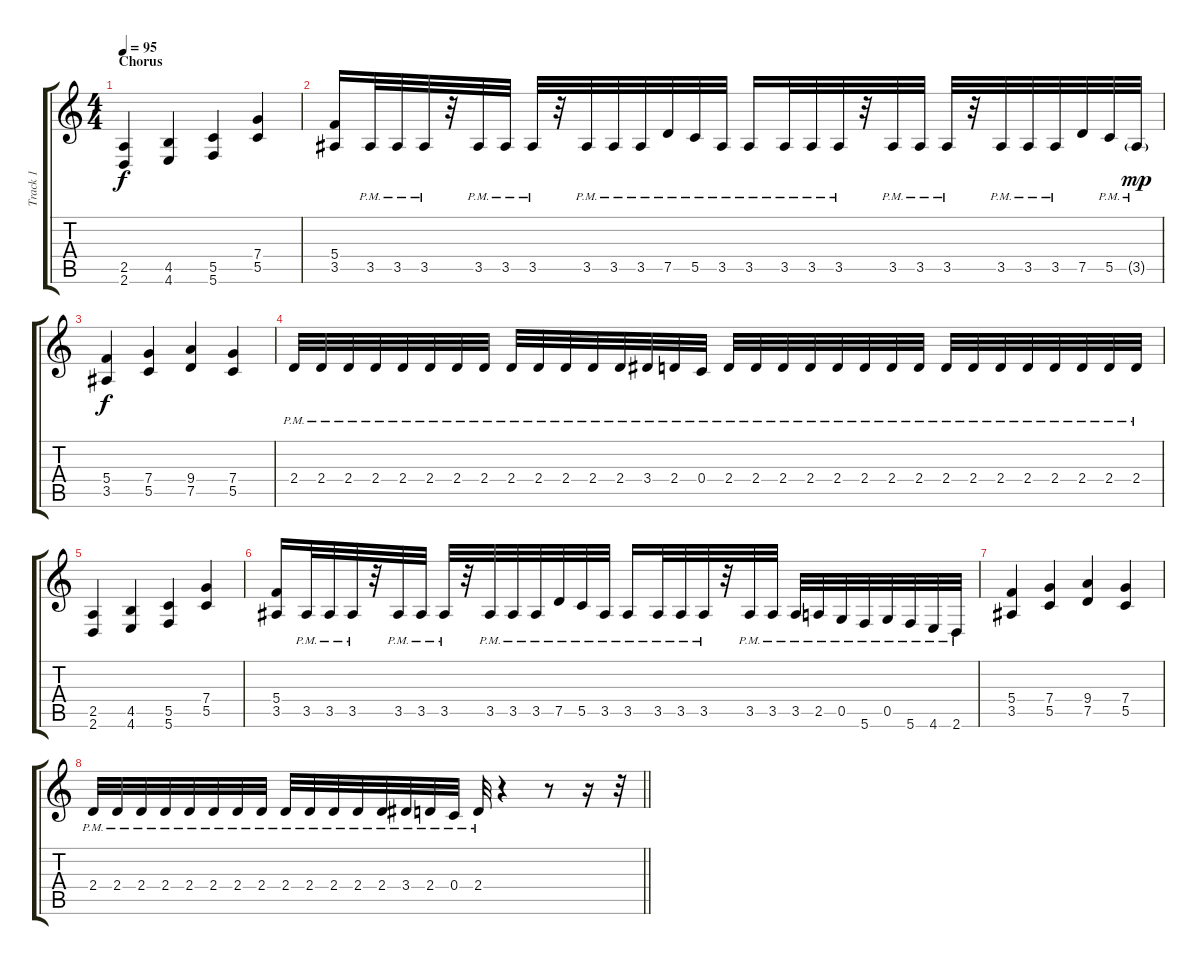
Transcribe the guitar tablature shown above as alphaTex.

\track ("Track 1" "Track 1") {instrument distortionguitar}
\staff {score tabs}
\tuning (D4 A3 F3 C3 G2 C2) {hide}
\ts (4 4)
\section ("" "Chorus")
\tempo 95
\clef g2
\ks c
(2.5 2.6).4{dy f} (4.5 4.6).4 (5.5 5.6).4 (7.4 5.5).4 |
(5.4 3.5).16 3.5{pm}.32 3.5{pm}.32 3.5{pm}.32 r.32 3.5{pm}.32 3.5{pm}.32 3.5{pm}.32 r.32 3.5{pm}.32 3.5{pm}.32 3.5{pm}.32 7.5{pm}.32 5.5{pm}.32 3.5{pm}.32 3.5{pm}.16 3.5{pm}.32 3.5{pm}.32 3.5{pm}.32 r.32 3.5{pm}.32 3.5{pm}.32 3.5{pm}.32 r.32 3.5{pm}.32 3.5{pm}.32 3.5{pm}.32 7.5.32 5.5{pm}.32 3.5{g pm}.32{dy mp} |
(5.4 3.5).4{dy f} (7.4 5.5).4 (9.4 7.5).4 (7.4 5.5).4 |
2.4{pm}.32 2.4{pm}.32 2.4{pm}.32 2.4{pm}.32 2.4{pm}.32 2.4{pm}.32 2.4{pm}.32 2.4{pm}.32 2.4{pm}.32 2.4{pm}.32 2.4{pm}.32 2.4{pm}.32 2.4{pm}.32 3.4{pm}.32 2.4{pm}.32 0.4{pm}.32 2.4{pm}.32 2.4{pm}.32 2.4{pm}.32 2.4{pm}.32 2.4{pm}.32 2.4{pm}.32 2.4{pm}.32 2.4{pm}.32 2.4{pm}.32 2.4{pm}.32 2.4{pm}.32 2.4{pm}.32 2.4{pm}.32 2.4{pm}.32 2.4{pm}.32 2.4{pm}.32 |
(2.5 2.6).4 (4.5 4.6).4 (5.5 5.6).4 (7.4 5.5).4 |
(5.4 3.5).16 3.5{pm}.32 3.5{pm}.32 3.5{pm}.32 r.32 3.5{pm}.32 3.5{pm}.32 3.5{pm}.32 r.32 3.5{pm}.32 3.5{pm}.32 3.5{pm}.32 7.5{pm}.32 5.5{pm}.32 3.5{pm}.32 3.5{pm}.16 3.5{pm}.32 3.5{pm}.32 3.5{pm}.32 r.32 3.5{pm}.32 3.5{pm}.32 3.5{pm}.32 2.5{pm}.32 0.5{pm}.32 5.6{pm}.32 0.5{pm}.32 5.6{pm}.32 4.6{pm}.32 2.6{pm}.32 |
(5.4 3.5).4 (7.4 5.5).4 (9.4 7.5).4 (7.4 5.5).4 |
\barLineRight lightlight
2.4{pm}.32 2.4{pm}.32 2.4{pm}.32 2.4{pm}.32 2.4{pm}.32 2.4{pm}.32 2.4{pm}.32 2.4{pm}.32 2.4{pm}.32 2.4{pm}.32 2.4{pm}.32 2.4{pm}.32 2.4{pm}.32 3.4{pm}.32 2.4{pm}.32 0.4{pm}.32 2.4{pm}.32 r.4 r.8 r.16 r.32
